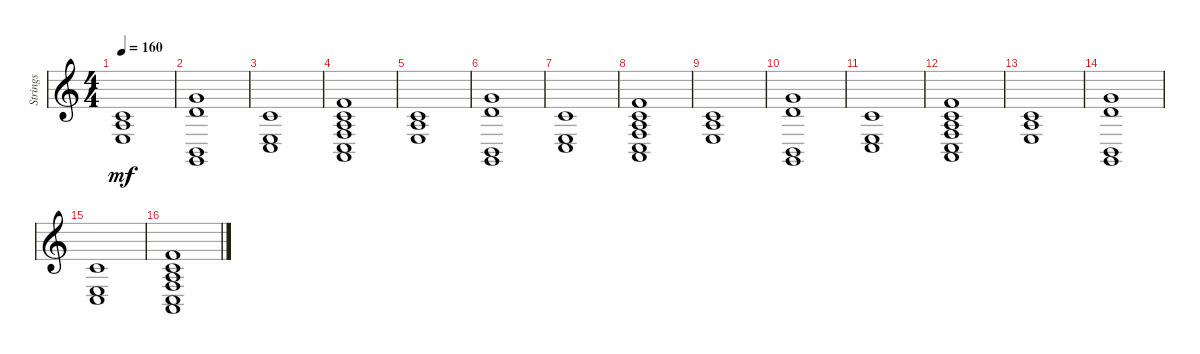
\track ("Strings" "Strings") {instrument stringensemble1}
\staff {score}
\tuning (E4 B3 G3 D3 A2 E2) {hide}
\ts (4 4)
\tempo 160
\clef g2
\ks c
(1.2 2.3 2.4).1{dy mf} |
(3.1 3.2 2.5 3.6).1 |
(1.2 2.4 3.5).1 |
(1.1 1.2 2.3 3.4 3.5 5.6).1 |
(1.2 2.3 2.4).1 |
(3.1 3.2 2.5 3.6).1 |
(1.2 2.4 3.5).1 |
(1.1 1.2 2.3 3.4 3.5 5.6).1 |
(1.2 2.3 2.4).1 |
(3.1 3.2 2.5 3.6).1 |
(1.2 2.4 3.5).1 |
(1.1 1.2 2.3 3.4 3.5 5.6).1 |
(1.2 2.3 2.4).1 |
(3.1 3.2 2.5 3.6).1 |
(1.2 2.4 3.5).1 |
(1.1 1.2 2.3 3.4 3.5 5.6).1
